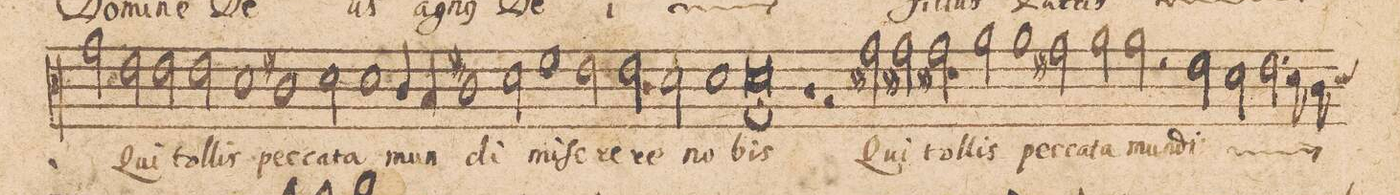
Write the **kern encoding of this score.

**kern	**text
*I"[CANTVS.]	*
*clefC3	*
*k[]	*
*met(c|)	*
*M2/1	*
2g\	-tris
*	*Xij
2e\	Qui
=83-	=83-
2e\	tol-
2e\	-lis
1d	pec-
=84-	=84-
1c#X	.
2d\	-ca-
1d\	-ta
=85-	=85-
4cny/	mun-
4B/	.
1c#X	-di
=86-	=86-
2d\	mi-
1fny	-ſe-
2e\	.
=87-	=87-
2e\	-re
2d\	-re
1d	no-
=88-	=88-
0d;<	-bis
=89-	=89-
1rc	.
2rB	.
2g#X\	Qui
=90-	=90-
2g#X\	tol-
2g#X\	-lis
2a\	pec-
1a\	-ca-
=91-	=91-
2g#X\	-ta
2a\	mun-
2a\	-di
=92-	=92-
2rf	.
*	*ij
2e\	qui
2d\	tol-
2.e\	-lis
=93-	=93-
8d\	pec-
*custos:d	*
8cny\	.
*-	*-
